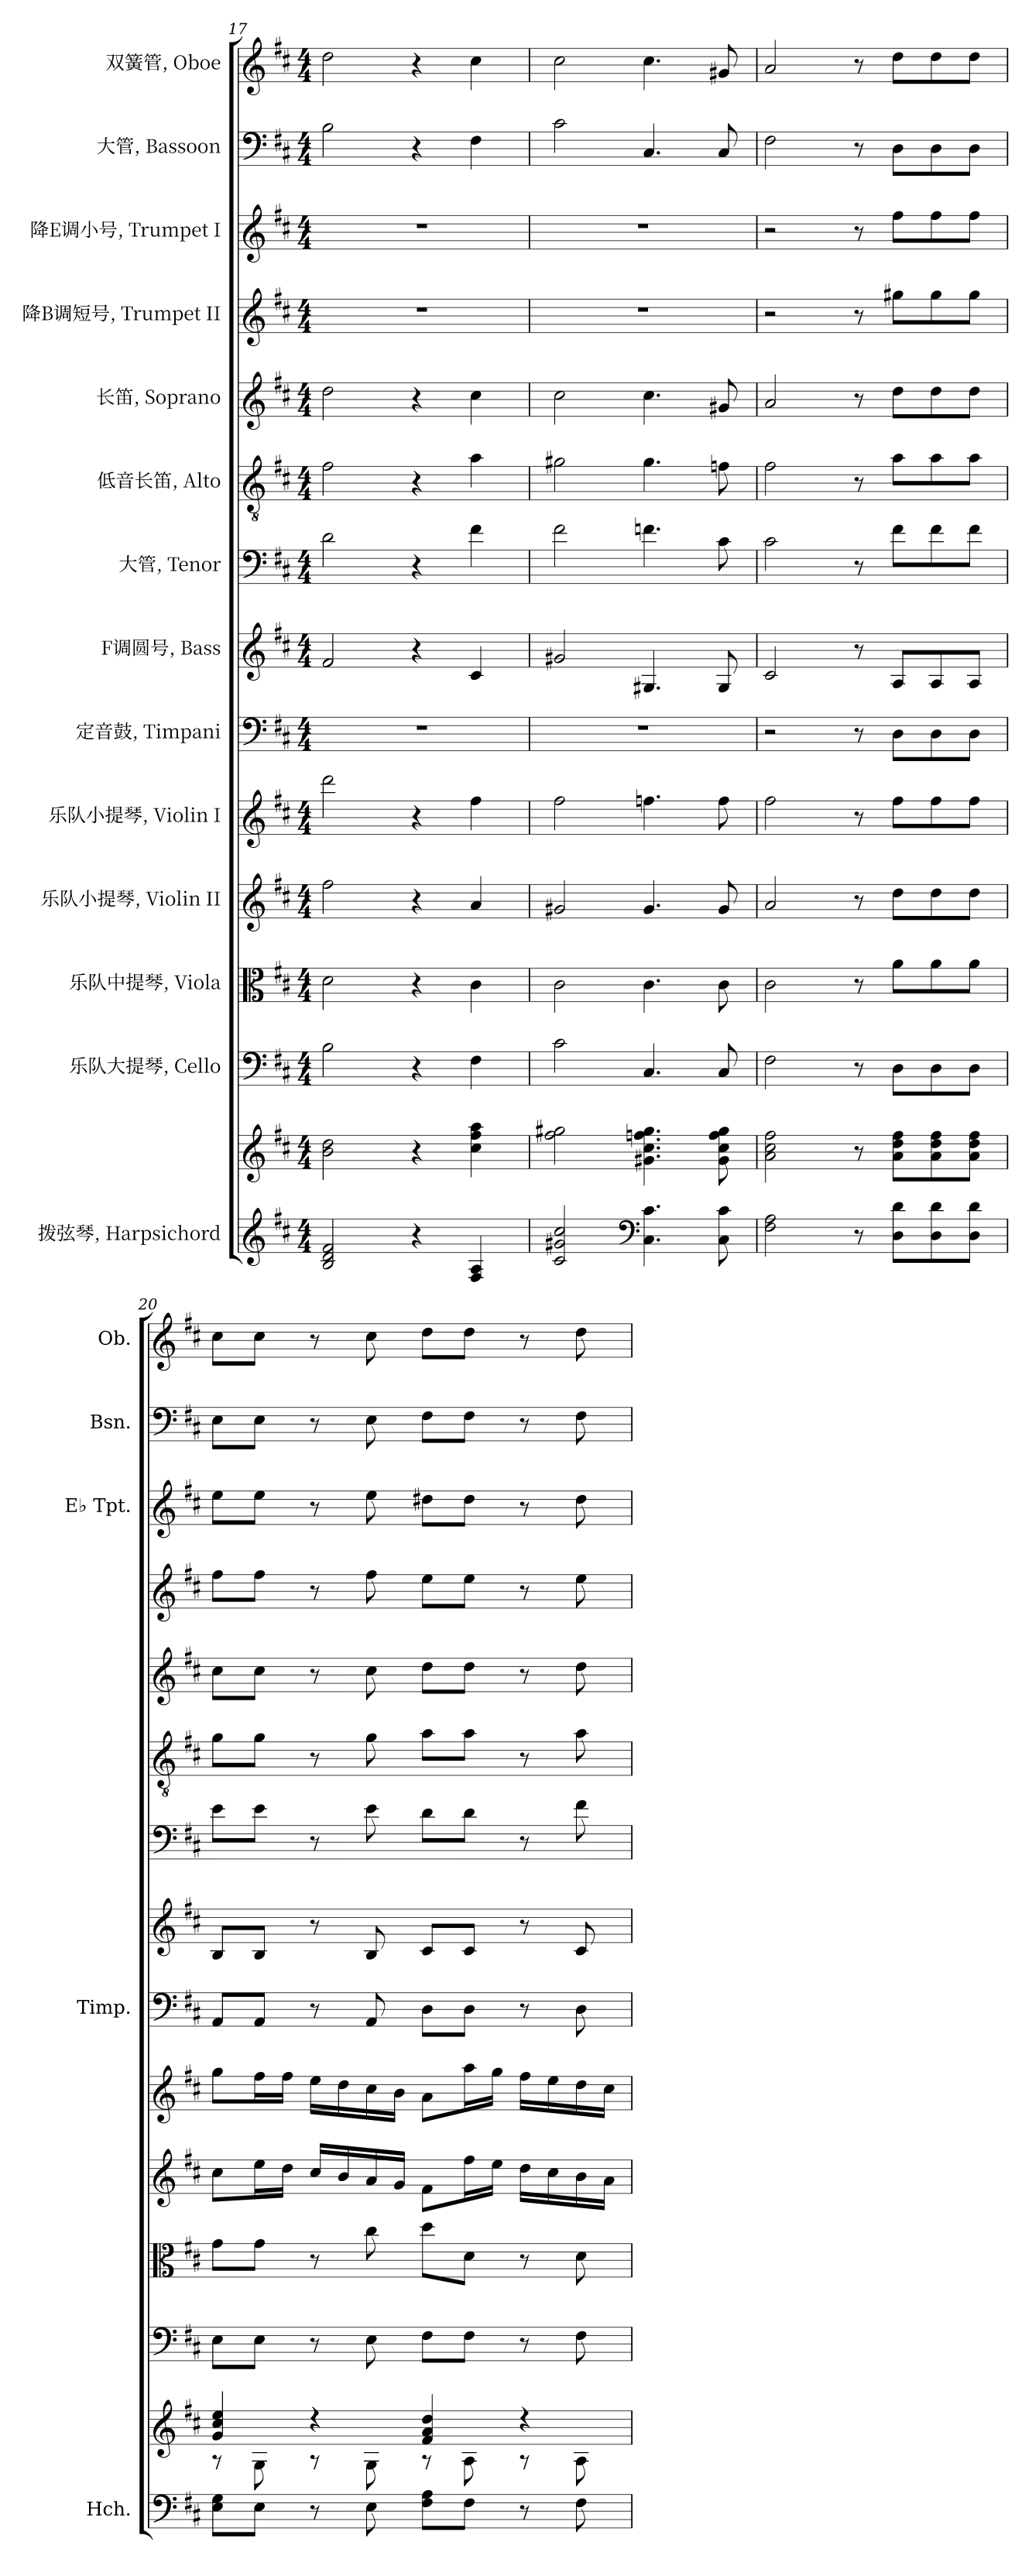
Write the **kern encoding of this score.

**kern	**kern	**kern	**kern	**kern	**kern	**kern	**kern	**kern	**kern	**kern	**kern	**kern	**kern	**kern
*part14	*part14	*part13	*part12	*part11	*part10	*part9	*part8	*part7	*part6	*part5	*part4	*part3	*part2	*part1
*staff15	*staff14	*staff13	*staff12	*staff11	*staff10	*staff9	*staff8	*staff7	*staff6	*staff5	*staff4	*staff3	*staff2	*staff1
*I"拨弦琴, Harpsichord	*	*I"乐队大提琴, Cello	*I"乐队中提琴, Viola	*I"乐队小提琴, Violin II	*I"乐队小提琴, Violin I	*I"定音鼓, Timpani	*I"F调圆号, Bass	*I"大管, Tenor	*I"低音长笛, Alto	*I"长笛, Soprano	*I"降B调短号, Trumpet II	*I"降E调小号, Trumpet I	*I"大管, Bassoon	*I"双簧管, Oboe
*I'Hch.	*	*	*	*	*	*I'Timp.	*	*	*	*	*	*I'E♭ Tpt.	*I'Bsn.	*I'Ob.
*clefG2	*clefG2	*clefF4	*clefC3	*clefG2	*clefG2	*clefF4	*clefG2	*clefF4	*clefGv2	*clefG2	*clefG2	*clefG2	*clefF4	*clefG2
*	*	*	*	*	*	*	*ITrd4c7	*	*	*	*ITrd1c2	*ITrd-2c-3	*	*
*k[f#c#]	*k[f#c#]	*k[f#c#]	*k[f#c#]	*k[f#c#]	*k[f#c#]	*k[f#c#]	*k[f#]	*k[f#c#]	*k[f#c#]	*k[f#c#]	*k[]	*k[b-]	*k[f#c#]	*k[f#c#]
*M4/4	*M4/4	*M4/4	*M4/4	*M4/4	*M4/4	*M4/4	*M4/4	*M4/4	*M4/4	*M4/4	*M4/4	*M4/4	*M4/4	*M4/4
=17	=17	=17	=17	=17	=17	=17	=17	=17	=17	=17	=17	=17	=17	=17
2B/ 2d/ 2f#/	2b\ 2dd\	2B\	2d\	2ff#\	2ddd\	1r	2B/	2d\	2f#\	2dd\	1r	1r	2B\	2dd\
4r	4r	4r	4r	4r	4r	.	4r	4r	4r	4r	.	.	4r	4r
4F#/ 4A/	4cc#\ 4ff#\ 4aa\	4F#\	4c#\	4a/	4ff#\	.	4F#/	4f#\	4a\	4cc#\	.	.	4F#\	4cc#\
=18	=18	=18	=18	=18	=18	=18	=18	=18	=18	=18	=18	=18	=18	=18
2c#/ 2g#X/ 2cc#/	2ff#\ 2gg#X\	2c#\	2c#\	2g#X/	2ff#\	1r	2c#X/	2f#\	2g#X\	2cc#\	1r	1r	2c#\	2cc#\
*clefF4	*	*	*	*	*	*	*	*	*	*	*	*	*	*
4.C#\ 4.c#\	4.g#X\ 4.cc#\ 4.ffn\ 4.gg#\	4.C#/	4.c#\	4.g#/	4.ffn\	.	4.C#X/	4.fn\	4.g#\	4.cc#\	.	.	4.C#/	4.cc#\
8C#\ 8c#\	8g#\ 8cc#\ 8ff\ 8gg#\	8C#/	8c#\	8g#/	8ff\	.	8C#/	8c#\	8fn\	8g#X/	.	.	8C#/	8g#X/
=19	=19	=19	=19	=19	=19	=19	=19	=19	=19	=19	=19	=19	=19	=19
2F#\ 2A\	2a\ 2cc#\ 2ff#\	2F#\	2c#\	2a/	2ff#\	2r	2F#/	2c#\	2f#\	2a/	2r	2r	2F#\	2a/
*	*	*	*	*	*	*	*	*	*	*	*	*	*	*MM85
8r	8r	8r	8r	8r	8r	8r	8r	8r	8r	8r	8r	8r	8r	8r
8D\ 8d\L	8a\ 8dd\ 8ff#\L	8D\L	8a\L	8dd\L	8ff#\L	8D\L	8D/L	8f#\L	8a\L	8dd\L	8ff#X\L	8aa\L	8D\L	8dd\L
8D\ 8d\	8a\ 8dd\ 8ff#\	8D\	8a\	8dd\	8ff#\	8D\	8D/	8f#\	8a\	8dd\	8ff#\	8aa\	8D\	8dd\
8D\ 8d\J	8a\ 8dd\ 8ff#\J	8D\J	8a\J	8dd\J	8ff#\J	8D\J	8D/J	8f#\J	8a\J	8dd\J	8ff#\J	8aa\J	8D\J	8dd\J
!!LO:PB:g=z
=20	=20	=20	=20	=20	=20	=20	=20	=20	=20	=20	=20	=20	=20	=20
*	*^	*	*	*	*	*	*	*	*	*	*	*	*	*
8E\ 8G\L	4g/ 4cc#/ 4ee/	8r	8E\L	8g\L	8cc#\L	8gg\L	8AA/L	8E/L	8e\L	8g\L	8cc#\L	8ee\L	8gg\L	8E\L	8cc#\L
8E\J	.	8G\	8E\J	8g\J	16ee\L	16ff#\L	8AA/J	8E/J	8e\J	8g\J	8cc#\J	8ee\J	8gg\J	8E\J	8cc#\J
.	.	.	.	.	16dd\JJ	16ff#\JJ	.	.	.	.	.	.	.	.	.
8r	4r	8r	8r	8r	16cc#/LL	16ee\LL	8r	8r	8r	8r	8r	8r	8r	8r	8r
.	.	.	.	.	16b/	16dd\	.	.	.	.	.	.	.	.	.
8E\	.	8G\	8E\	8cc#\	16a/	16cc#\	8AA/	8E/	8e\	8g\	8cc#\	8ee\	8gg\	8E\	8cc#\
.	.	.	.	.	16g/JJ	16b\JJ	.	.	.	.	.	.	.	.	.
8F#\ 8A\L	4f#/ 4a/ 4dd/	8r	8F#\L	8dd\L	8f#\L	8a\L	8D\L	8F#/L	8d\L	8a\L	8dd\L	8dd\L	8ff#X\L	8F#\L	8dd\L
8F#\J	.	8A\	8F#\J	8d\J	16ff#\L	16aa\L	8D\J	8F#/J	8d\J	8a\J	8dd\J	8dd\J	8ff#\J	8F#\J	8dd\J
.	.	.	.	.	16ee\JJ	16gg\JJ	.	.	.	.	.	.	.	.	.
8r	4r	8r	8r	8r	16dd\LL	16ff#\LL	8r	8r	8r	8r	8r	8r	8r	8r	8r
.	.	.	.	.	16cc#\	16ee\	.	.	.	.	.	.	.	.	.
8F#\	.	8A\	8F#\	8d\	16b\	16dd\	8D\	8F#/	8f#\	8a\	8dd\	8dd\	8ff#\	8F#\	8dd\
.	.	.	.	.	16a\JJ	16cc#\JJ	.	.	.	.	.	.	.	.	.
*	*v	*v	*	*	*	*	*	*	*	*	*	*	*	*	*
=	=	=	=	=	=	=	=	=	=	=	=	=	=	=
*-	*-	*-	*-	*-	*-	*-	*-	*-	*-	*-	*-	*-	*-	*-
